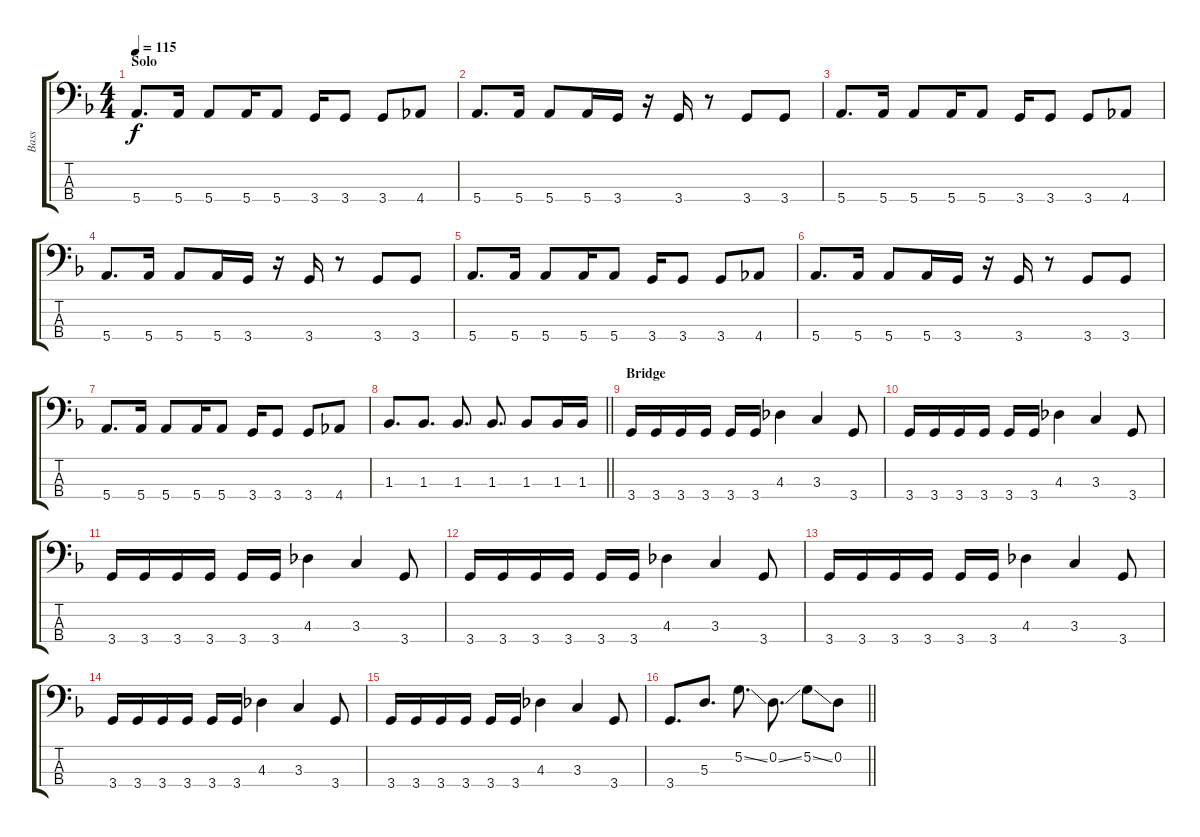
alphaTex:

\track ("Bass" "Bass") {instrument electricbassfinger}
\staff {score tabs}
\tuning (G2 D2 A1 E1) {hide}
\ts (4 4)
\section ("" "Solo")
\tempo 115
\clef f4
\ks f
5.4.8{d dy f} 5.4.16 5.4.8 5.4.16 5.4.8 3.4.16 3.4.8 3.4.8 4.4.8 |
5.4.8{d} 5.4.16 5.4.8 5.4.16 3.4.16 r.16 3.4.16 r.8 3.4.8 3.4.8 |
5.4.8{d} 5.4.16 5.4.8 5.4.16 5.4.8 3.4.16 3.4.8 3.4.8 4.4.8 |
5.4.8{d} 5.4.16 5.4.8 5.4.16 3.4.16 r.16 3.4.16 r.8 3.4.8 3.4.8 |
5.4.8{d} 5.4.16 5.4.8 5.4.16 5.4.8 3.4.16 3.4.8 3.4.8 4.4.8 |
5.4.8{d} 5.4.16 5.4.8 5.4.16 3.4.16 r.16 3.4.16 r.8 3.4.8 3.4.8 |
5.4.8{d} 5.4.16 5.4.8 5.4.16 5.4.8 3.4.16 3.4.8 3.4.8 4.4.8 |
\barLineRight lightlight
1.3.8{d} 1.3.8{d} 1.3.8{d} 1.3.8{d} 1.3.8 1.3.16 1.3.16 |
\section ("" "Bridge")
3.4.16 3.4.16 3.4.16 3.4.16 3.4.16 3.4.16 4.3.4 3.3.4 3.4.8 |
3.4.16 3.4.16 3.4.16 3.4.16 3.4.16 3.4.16 4.3.4 3.3.4 3.4.8 |
3.4.16 3.4.16 3.4.16 3.4.16 3.4.16 3.4.16 4.3.4 3.3.4 3.4.8 |
3.4.16 3.4.16 3.4.16 3.4.16 3.4.16 3.4.16 4.3.4 3.3.4 3.4.8 |
3.4.16 3.4.16 3.4.16 3.4.16 3.4.16 3.4.16 4.3.4 3.3.4 3.4.8 |
3.4.16 3.4.16 3.4.16 3.4.16 3.4.16 3.4.16 4.3.4 3.3.4 3.4.8 |
3.4.16 3.4.16 3.4.16 3.4.16 3.4.16 3.4.16 4.3.4 3.3.4 3.4.8 |
\barLineRight lightlight
3.4.8{d} 5.3.8{d} 5.2{ss}.8{d} 0.2{ss}.8{d} 5.2{ss}.8 0.2.8
